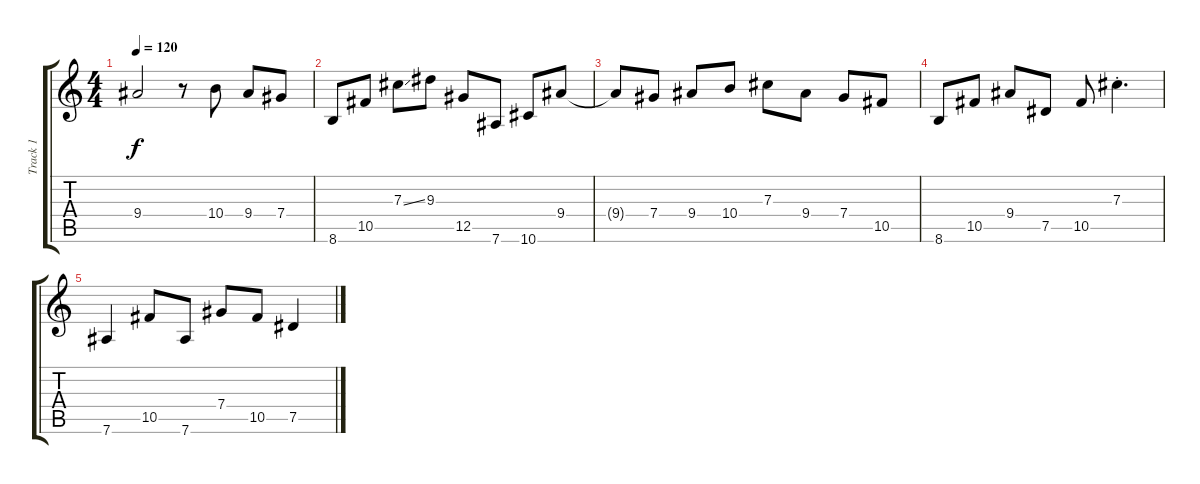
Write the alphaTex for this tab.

\track ("Track 1" "Track 1") {instrument electricguitarjazz}
\staff {score tabs}
\tuning (Eb4 Bb3 Gb3 Db3 Ab2 Eb2) {hide}
\ts (4 4)
\tempo 120
\clef g2
\ks c
9.4{t}.2{dy f} r.8 10.4.8 9.4.8 7.4.8 |
8.6.8 10.5.8 7.3{ss}.8 9.3.8 12.5.8 7.6.8 10.6.8 9.4.8 |
9.4{t}.8 7.4.8 9.4.8 10.4.8 7.3.8 9.4.8 7.4.8 10.5.8 |
8.6.8 10.5.8 9.4.8 7.5.8 10.5.8 7.3{st}.4{d} |
7.6.4 10.5.8 7.6.8 7.4.8 10.5.8 7.5.4
